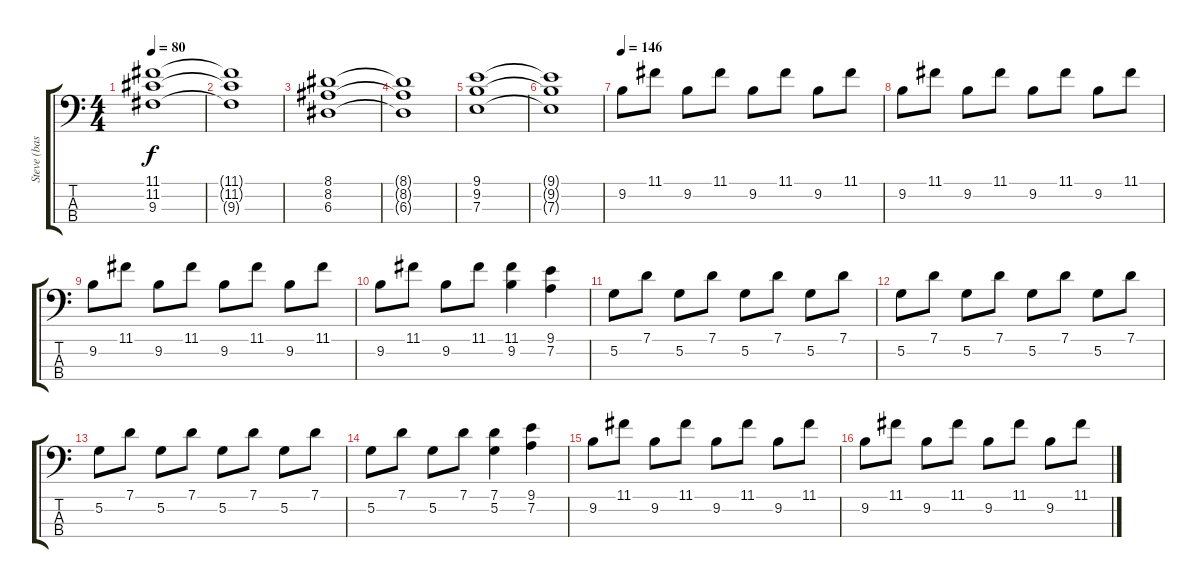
\track ("Steve (bass)" "Steve (bas") {instrument electricbassfinger}
\staff {score tabs}
\tuning (G2 D2 A1 E1) {hide}
\ts (4 4)
\tempo 80
\clef f4
\ks c
(11.1 11.2 9.3).1{dy f} |
(11.1{t} 11.2{t} 9.3{t}).1 |
(8.1 8.2 6.3).1 |
(8.1{t} 8.2{t} 6.3{t}).1 |
(9.1 9.2 7.3).1 |
(9.1{t} 9.2{t} 7.3{t}).1 |
\tempo 146
9.2.8 11.1.8 9.2.8 11.1.8 9.2.8 11.1.8 9.2.8 11.1.8 |
9.2.8 11.1.8 9.2.8 11.1.8 9.2.8 11.1.8 9.2.8 11.1.8 |
9.2.8 11.1.8 9.2.8 11.1.8 9.2.8 11.1.8 9.2.8 11.1.8 |
9.2.8 11.1.8 9.2.8 11.1.8 (11.1 9.2).4 (9.1 7.2).4 |
5.2.8 7.1.8 5.2.8 7.1.8 5.2.8 7.1.8 5.2.8 7.1.8 |
5.2.8 7.1.8 5.2.8 7.1.8 5.2.8 7.1.8 5.2.8 7.1.8 |
5.2.8 7.1.8 5.2.8 7.1.8 5.2.8 7.1.8 5.2.8 7.1.8 |
5.2.8 7.1.8 5.2.8 7.1.8 (7.1 5.2).4 (9.1 7.2).4 |
9.2.8 11.1.8 9.2.8 11.1.8 9.2.8 11.1.8 9.2.8 11.1.8 |
9.2.8 11.1.8 9.2.8 11.1.8 9.2.8 11.1.8 9.2.8 11.1.8
